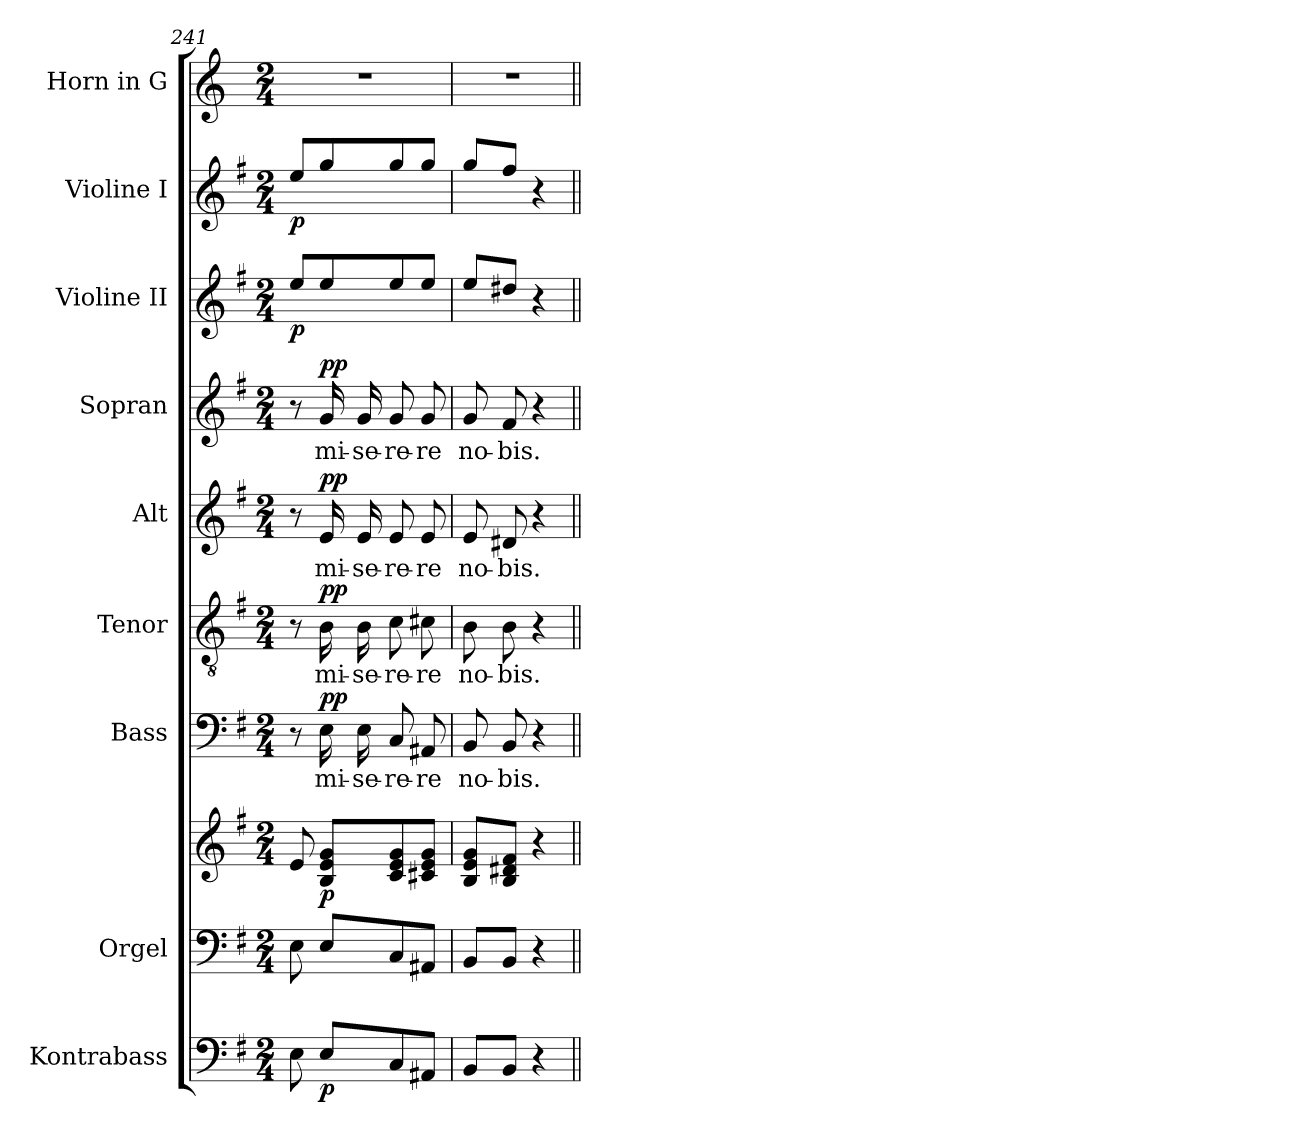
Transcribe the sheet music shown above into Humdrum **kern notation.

**kern	**dynam	**kern	**kern	**dynam	**kern	**text	**dynam	**kern	**text	**dynam	**kern	**text	**dynam	**kern	**text	**dynam	**kern	**dynam	**kern	**dynam	**kern
*part9	*part9	*part8	*part8	*part8	*part7	*part7	*part7	*part6	*part6	*part6	*part5	*part5	*part5	*part4	*part4	*part4	*part3	*part3	*part2	*part2	*part1
*staff10	*staff10	*staff9	*staff8	*staff8/9	*staff7	*staff7	*staff7	*staff6	*staff6	*staff6	*staff5	*staff5	*staff5	*staff4	*staff4	*staff4	*staff3	*staff3	*staff2	*staff2	*staff1
*I"Kontrabass	*	*I"Orgel	*	*	*I"Bass	*	*	*I"Tenor	*	*	*I"Alt	*	*	*I"Sopran	*	*	*I"Violine II	*	*I"Violine I	*	*I"Horn in G
*I'Kb.	*	*I'Org.	*	*	*I'B	*	*	*I'T	*	*	*I'A	*	*	*I'S	*	*	*I'Vl. II	*	*I'Vl. I	*	*I'Hrn.
*clefF4	*	*clefF4	*clefG2	*	*clefF4	*	*	*clefGv2	*	*	*clefG2	*	*	*clefG2	*	*	*clefG2	*	*clefG2	*	*clefG2
*ITrd7c12	*	*	*	*	*	*	*	*	*	*	*	*	*	*	*	*	*ITrd7c12	*	*ITrd7c12	*	*ITrd3c5
*k[f#]	*	*k[f#]	*k[f#]	*	*k[f#]	*	*	*k[f#]	*	*	*k[f#]	*	*	*k[f#]	*	*	*k[f#]	*	*k[f#]	*	*k[f#]
*G:	*	*G:	*G:	*	*G:	*	*	*G:	*	*	*G:	*	*	*G:	*	*	*G:	*	*G:	*	*G:
*M2/4	*	*M2/4	*M2/4	*	*M2/4	*	*	*M2/4	*	*	*M2/4	*	*	*M2/4	*	*	*M2/4	*	*M2/4	*	*M2/4
=241	=241	=241	=241	=241	=241	=241	=241	=241	=241	=241	=241	=241	=241	=241	=241	=241	=241	=241	=241	=241	=241
!	!	!	!	!	!	!	!	!	!	!	!	!	!	!	!	!	!	!LO:DY:b	!	!LO:DY:b	!
8EE\	.	8E\	8e/	.	8r	.	.	8r	.	.	8r	.	.	8r	.	.	8e/L	p	8e/L	p	2r
!	!LO:DY:b	!	!	!LO:DY:b	!	!LO:LY:b	!LO:DY:a	!	!LO:LY:b	!LO:DY:a	!	!LO:LY:b	!LO:DY:a	!	!LO:LY:b	!LO:DY:a	!	!	!	!	!
8EE/L	p	8E/L	8B/ 8e/ 8g/L	p	16E\	mi-	pp	16B\	mi-	pp	16e/	mi-	pp	16g/	mi-	pp	8e/	.	8g/	.	.
!	!	!	!	!	!	!LO:LY:b	!	!	!LO:LY:b	!	!	!LO:LY:b	!	!	!LO:LY:b	!	!	!	!	!	!
.	.	.	.	.	16E\	-se-	.	16B\	-se-	.	16e/	-se-	.	16g/	-se-	.	.	.	.	.	.
!	!	!	!	!	!	!LO:LY:b	!	!	!LO:LY:b	!	!	!LO:LY:b	!	!	!LO:LY:b	!	!	!	!	!	!
8CC/	.	8C/	8c/ 8e/ 8g/	.	8C/	-re-	.	8c\	-re-	.	8e/	-re-	.	8g/	-re-	.	8e/	.	8g/	.	.
!	!	!	!	!	!	!LO:LY:b	!	!	!LO:LY:b	!	!	!LO:LY:b	!	!	!LO:LY:b	!	!	!	!	!	!
8AAA#X/J	.	8AA#X/J	8c#X/ 8e/ 8g/J	.	8AA#X/	-re	.	8c#X\	-re	.	8e/	-re	.	8g/	-re	.	8e/J	.	8g/J	.	.
=242	=242	=242	=242	=242	=242	=242	=242	=242	=242	=242	=242	=242	=242	=242	=242	=242	=242	=242	=242	=242	=242
!	!	!	!	!	!	!LO:LY:b	!	!	!LO:LY:b	!	!	!LO:LY:b	!	!	!LO:LY:b	!	!	!	!	!	!
8BBB/L	.	8BB/L	8B/ 8e/ 8g/L	.	8BB/	no-	.	8B\	no-	.	8e/	no-	.	8g/	no-	.	8e/L	.	8g/L	.	2r
!	!	!	!	!	!	!LO:LY:b	!	!	!LO:LY:b	!	!	!LO:LY:b	!	!	!LO:LY:b	!	!	!	!	!	!
8BBB/J	.	8BB/J	8B/ 8d#X/ 8f#/J	.	8BB/	-bis.	.	8B\	-bis.	.	8d#X/	-bis.	.	8f#/	-bis.	.	8d#X/J	.	8f#/J	.	.
4r	.	4r	4r	.	4r	.	.	4r	.	.	4r	.	.	4r	.	.	4r	.	4r	.	.
=||	=||	=||	=||	=||	=||	=||	=||	=||	=||	=||	=||	=||	=||	=||	=||	=||	=||	=||	=||	=||	=||
*-	*-	*-	*-	*-	*-	*-	*-	*-	*-	*-	*-	*-	*-	*-	*-	*-	*-	*-	*-	*-	*-
